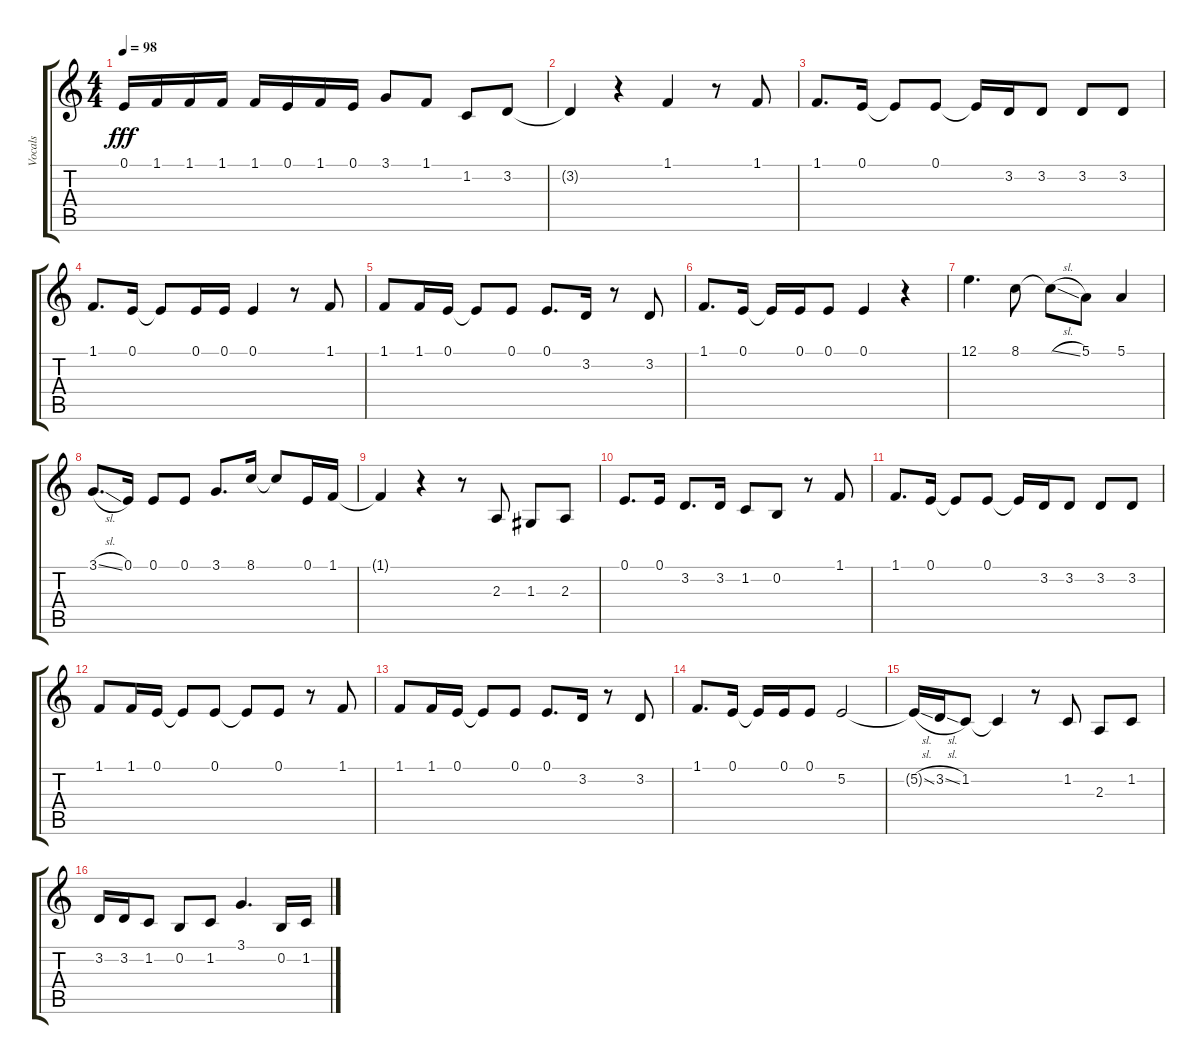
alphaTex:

\track ("Vocals" "Vocals") {instrument voiceoohs}
\staff {score tabs}
\tuning (E4 B3 G3 D3 A2 E2) {hide}
\ts (4 4)
\tempo 98
\clef g2
\ks c
0.1.16{dy fff} 1.1.16 1.1.16 1.1.16 1.1.16 0.1.16 1.1.16 0.1.16 3.1.8 1.1.8 1.2.8 3.2.8 |
3.2{t}.4 r.4 1.1.4 r.8 1.1.8 |
1.1.8{d} 0.1.16 0.1{t}.8 0.1.8 0.1{t}.16 3.2.16 3.2.8 3.2.8 3.2.8 |
1.1.8{d} 0.1.16 0.1{t}.8 0.1.16 0.1.16 0.1.4 r.8 1.1.8 |
1.1.8 1.1.16 0.1.16 0.1{t}.8 0.1.8 0.1.8{d} 3.2.16 r.8 3.2.8 |
1.1.8{d} 0.1.16 0.1{t}.16 0.1.16 0.1.8 0.1.4 r.4 |
12.1.4{d} 8.1.8 8.1{sl t}.8 5.1.8 5.1.4 |
3.1{sl}.8{d} 0.1.16 0.1.8 0.1.8 3.1.8{d} 8.1.16 8.1{t}.8 0.1.16 1.1.16 |
1.1{t}.4 r.4 r.8 2.3.8 1.3.8 2.3.8 |
0.1.8{d} 0.1.16 3.2.8{d} 3.2.16 1.2.8 0.2.8 r.8 1.1.8 |
1.1.8{d} 0.1.16 0.1{t}.8 0.1.8 0.1{t}.16 3.2.16 3.2.8 3.2.8 3.2.8 |
1.1.8 1.1.16 0.1.16 0.1{t}.8 0.1.8 0.1{t}.8 0.1.8 r.8 1.1.8 |
1.1.8 1.1.16 0.1.16 0.1{t}.8 0.1.8 0.1.8{d} 3.2.16 r.8 3.2.8 |
1.1.8{d} 0.1.16 0.1{t}.16 0.1.16 0.1.8 5.2.2 |
5.2{sl t}.16 3.2{sl}.16 1.2.8 1.2{t}.4 r.8 1.2.8 2.3.8 1.2.8 |
3.2.16 3.2.16 1.2.8 0.2.8 1.2.8 3.1.4{d} 0.2.16 1.2.16
